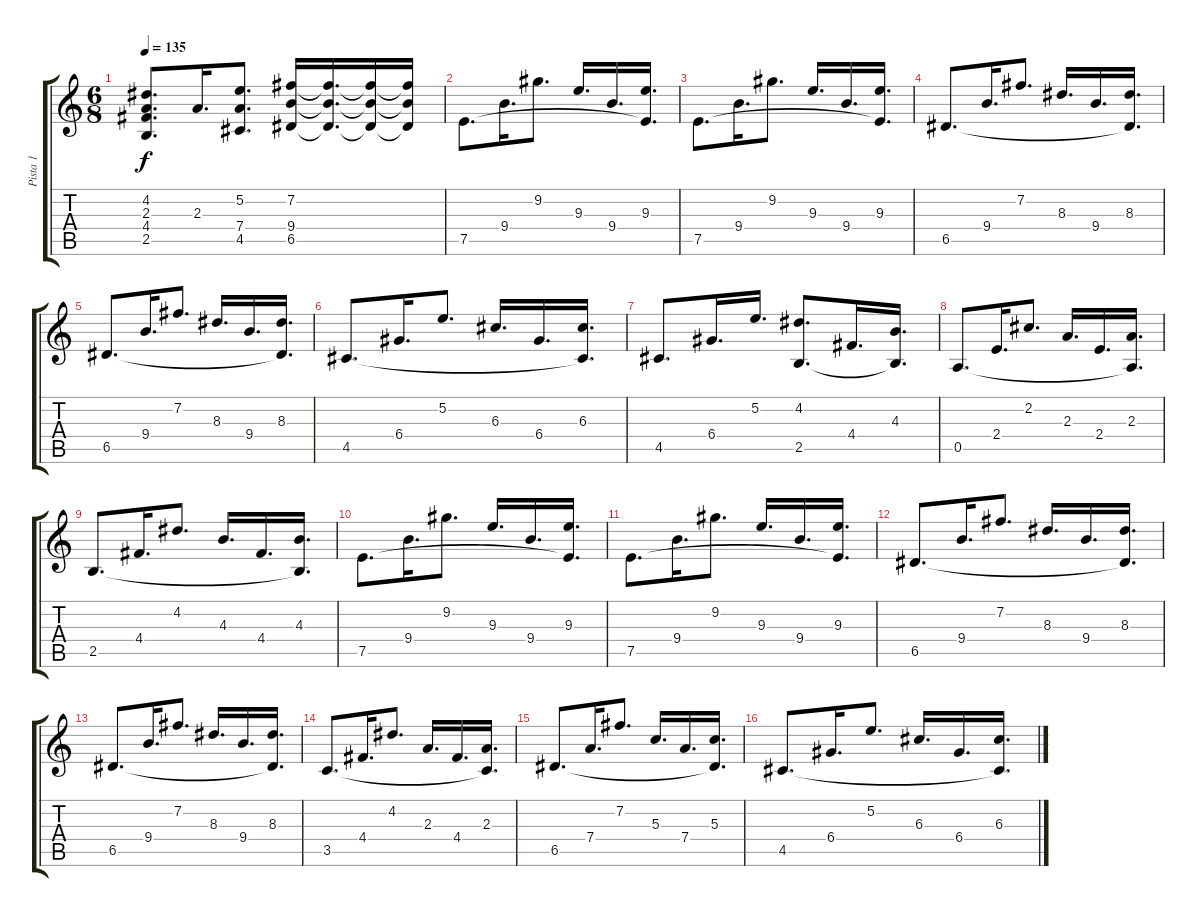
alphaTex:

\track ("Pista 1" "Pista 1") {instrument acousticguitarsteel}
\staff {score tabs}
\tuning (E4 B3 G3 D3 A2 E2) {hide}
\ts (6 8)
\tempo 135
\clef g2
\ks c
(4.2 2.3 4.4 2.5).8{d dy f} 2.3.16{d} (5.2 7.4 4.5).8{d} (7.2 9.4 6.5).16 (7.2{t} 9.4{t} 6.5{t}).16{d} (7.2{t} 9.4{t} 6.5{t}).16 (7.2{t} 9.4{t} 6.5{t}).16 |
7.5.8{d} 9.4.16{d} 9.2.8{d} 9.3.16{d} 9.4.16{d} (9.3 7.5{t}).16{d} |
7.5.8{d} 9.4.16{d} 9.2.8{d} 9.3.16{d} 9.4.16{d} (9.3 7.5{t}).16{d} |
6.5.8{d} 9.4.16{d} 7.2.8{d} 8.3.16{d} 9.4.16{d} (8.3 6.5{t}).16{d} |
6.5.8{d} 9.4.16{d} 7.2.8{d} 8.3.16{d} 9.4.16{d} (8.3 6.5{t}).16{d} |
4.5.8{d} 6.4.16{d} 5.2.8{d} 6.3.16{d} 6.4.16{d} (6.3 4.5{t}).16{d} |
4.5.8{d} 6.4.16{d} 5.2.16{d} (4.2 2.5).8{d} 4.4.16{d} (4.3 2.5{t}).16{d} |
0.5.8{d} 2.4.16{d} 2.2.8{d} 2.3.16{d} 2.4.16{d} (2.3 0.5{t}).16{d} |
2.5.8{d} 4.4.16{d} 4.2.8{d} 4.3.16{d} 4.4.16{d} (4.3 2.5{t}).16{d} |
7.5.8{d} 9.4.16{d} 9.2.8{d} 9.3.16{d} 9.4.16{d} (9.3 7.5{t}).16{d} |
7.5.8{d} 9.4.16{d} 9.2.8{d} 9.3.16{d} 9.4.16{d} (9.3 7.5{t}).16{d} |
6.5.8{d} 9.4.16{d} 7.2.8{d} 8.3.16{d} 9.4.16{d} (8.3 6.5{t}).16{d} |
6.5.8{d} 9.4.16{d} 7.2.8{d} 8.3.16{d} 9.4.16{d} (8.3 6.5{t}).16{d} |
3.5.8{d} 4.4.16{d} 4.2.8{d} 2.3.16{d} 4.4.16{d} (2.3 3.5{t}).16{d} |
6.5.8{d} 7.4.16{d} 7.2.8{d} 5.3.16{d} 7.4.16{d} (5.3 6.5{t}).16{d} |
4.5.8{d} 6.4.16{d} 5.2.8{d} 6.3.16{d} 6.4.16{d} (6.3 4.5{t}).16{d}
